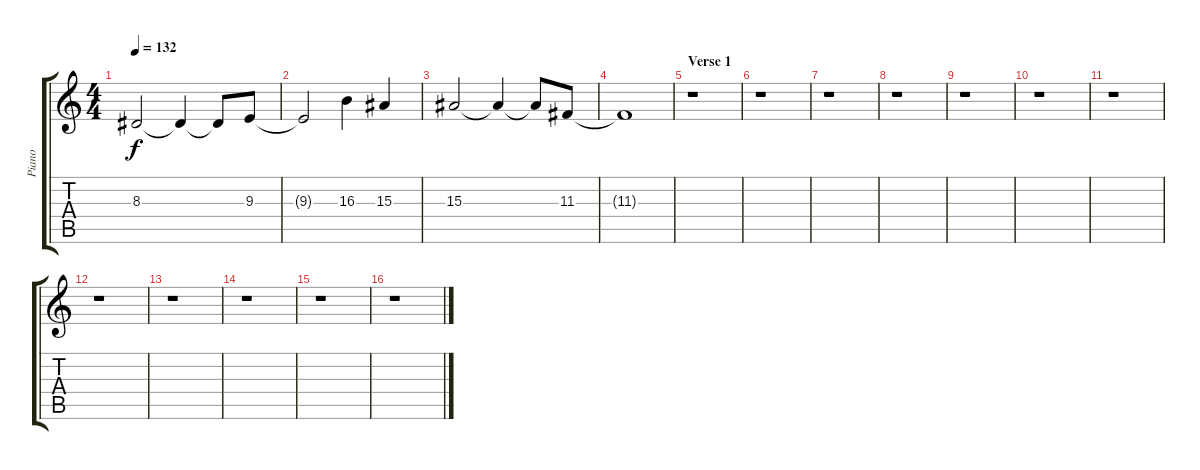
\track ("Piano" "Piano") {instrument acousticgrandpiano}
\staff {score tabs}
\tuning (E4 B3 G3 D3 A2 E2) {hide}
\ts (4 4)
\tempo 132
\clef g2
\ks c
8.3.2{dy f} 8.3{t}.4 8.3{t}.8 9.3.8 |
9.3{t}.2 16.3.4 15.3.4 |
15.3.2 15.3{t}.4 15.3{t}.8 11.3.8 |
11.3{t}.1 |
\section ("" "Verse 1")
r.1 |
r.1 |
r.1 |
r.1 |
r.1 |
r.1 |
r.1 |
r.1 |
r.1 |
r.1 |
r.1 |
r.1
